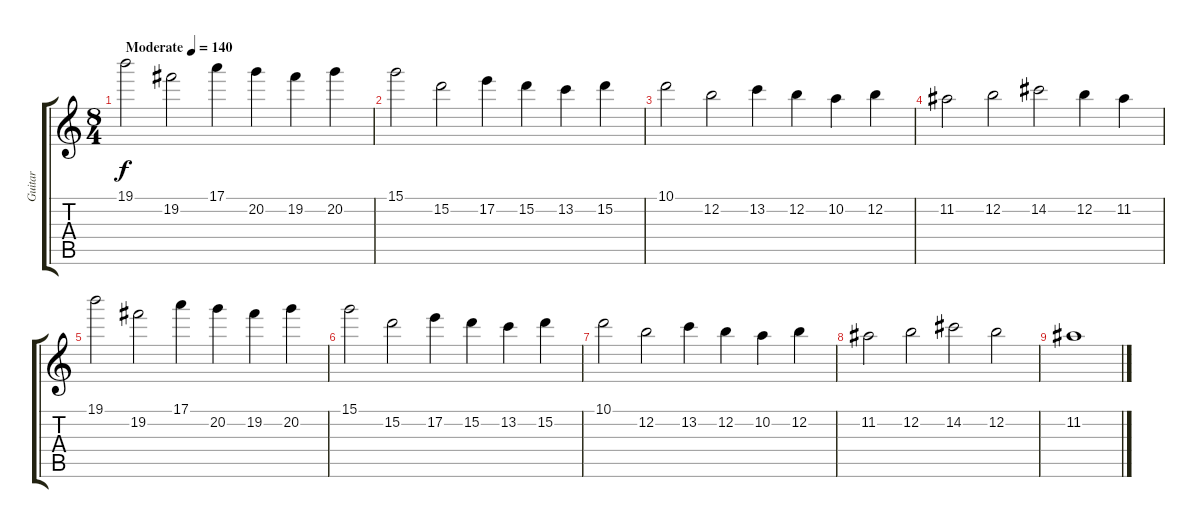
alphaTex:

\track ("Guitar" "Guitar") {instrument electricguitarclean}
\staff {score tabs}
\tuning (E4 B3 G3 D3 A2 D2) {hide}
\ts (8 4)
\tempo (140 "Moderate")
\clef g2
\ks c
19.1.2{dy f instrument electricguitarclean} 19.2.2 17.1.4 20.2.4 19.2.4 20.2.4 |
15.1.2 15.2.2 17.2.4 15.2.4 13.2.4 15.2.4 |
10.1.2 12.2.2 13.2.4 12.2.4 10.2.4 12.2.4 |
11.2.2 12.2.2 14.2.2 12.2.4 11.2.4 |
19.1.2 19.2.2 17.1.4 20.2.4 19.2.4 20.2.4 |
15.1.2 15.2.2 17.2.4 15.2.4 13.2.4 15.2.4 |
10.1.2 12.2.2 13.2.4 12.2.4 10.2.4 12.2.4 |
11.2.2 12.2.2 14.2.2 12.2.2 |
11.2.1
